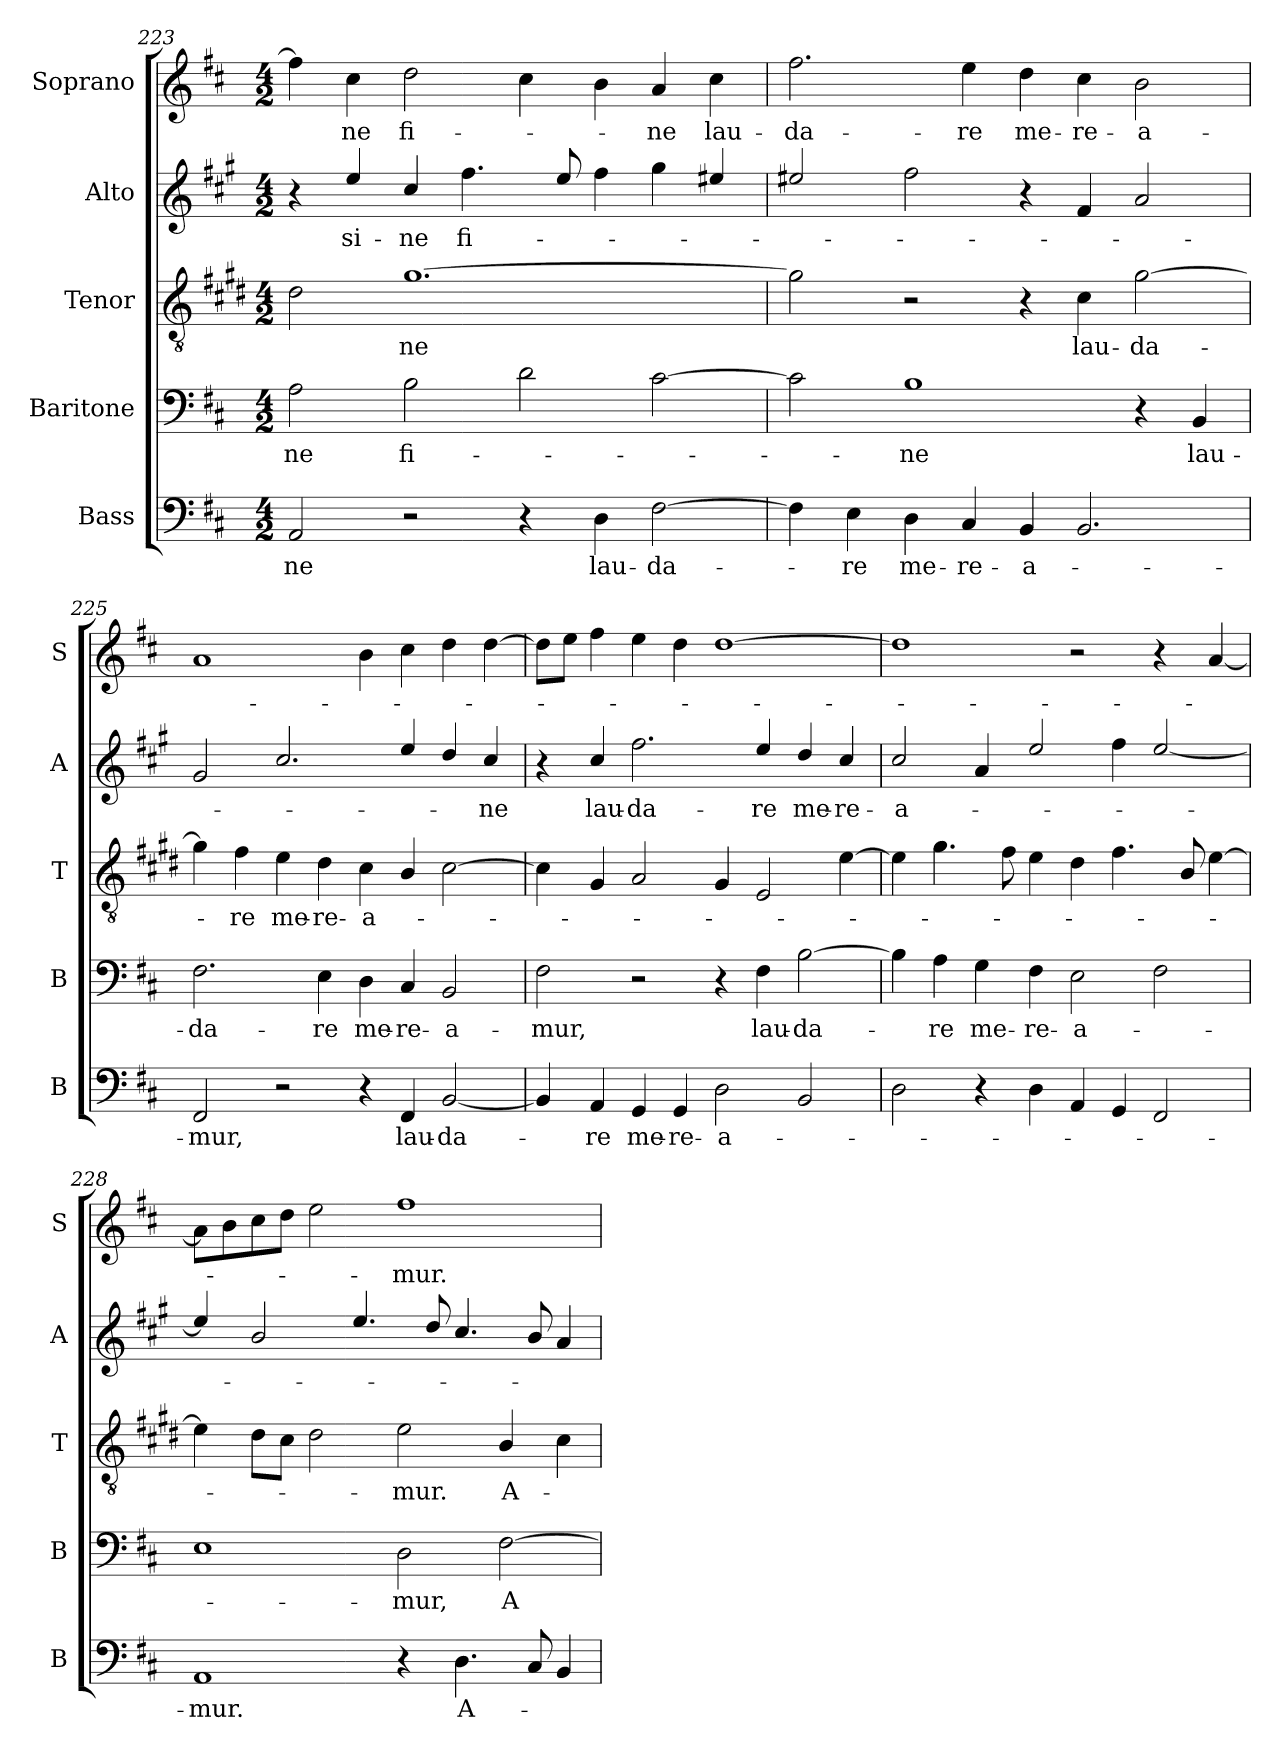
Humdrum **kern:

**kern	**text	**kern	**text	**kern	**text	**kern	**text	**kern	**text
*part5	*part5	*part4	*part4	*part3	*part3	*part2	*part2	*part1	*part1
*staff5	*staff5	*staff4	*staff4	*staff3	*staff3	*staff2	*staff2	*staff1	*staff1
*I"Bass	*	*I"Baritone	*	*I"Tenor	*	*I"Alto	*	*I"Soprano	*
*I'B	*	*I'B	*	*I'T	*	*I'A	*	*I'S	*
*clefF4	*	*clefF4	*	*clefGv2	*	*clefG2	*	*clefG2	*
*	*	*	*	*ITrd1c2	*	*ITrd4c7	*	*	*
*k[f#c#]	*	*k[f#c#]	*	*k[f#c#]	*	*k[f#c#]	*	*k[f#c#]	*
*D:	*	*D:	*	*D:	*	*D:	*	*D:	*
*M4/2	*	*M4/2	*	*M4/2	*	*M4/2	*	*M4/2	*
=223	=223	=223	=223	=223	=223	=223	=223	=223	=223
!	!LO:LY:b	!	!	!	!	!	!	!	!
!	!	!	!LO:LY:b	!	!	!	!	!	!
2AA/	-ne	2A\	-ne	2c#\	.	4r	.	4ff#\]	.
!	!	!	!	!	!	!	!LO:LY:b	!	!
!	!	!	!	!	!	!	!	!	!LO:LY:b
.	.	.	.	.	.	4a/	si-	4cc#\	-ne
!	!	!	!LO:LY:b	!	!	!	!	!	!
!	!	!	!	!	!LO:LY:b	!	!	!	!
!	!	!	!	!	!	!	!LO:LY:b	!	!
!	!	!	!	!	!	!	!	!	!LO:LY:b
2r	.	2B\	fi-	[1.f#	-ne	4f#/	-ne	2dd\	fi-
!	!	!	!	!	!	!	!LO:LY:b	!	!
.	.	.	.	.	.	4.b\	fi-	.	.
4r	.	2d\	.	.	.	.	.	4cc#\	.
.	.	.	.	.	.	8a/	.	.	.
!	!LO:LY:b	!	!	!	!	!	!	!	!
4D\	lau-	.	.	.	.	4b\	.	4b\	.
!	!LO:LY:b	!	!	!	!	!	!	!	!
!	!	!	!	!	!	!	!	!	!LO:LY:b
[2F#\	-da-	[2c#\	.	.	.	4cc#\	.	4a/	-ne
!	!	!	!	!	!	!	!	!	!LO:LY:b
.	.	.	.	.	.	4a#X/	.	4cc#\	lau-
=224	=224	=224	=224	=224	=224	=224	=224	=224	=224
!	!	!	!	!	!	!	!	!	!LO:LY:b
4F#\]	.	2c#\]	.	2f#\]	.	2a#X/	.	2.ff#\	-da-
!	!LO:LY:b	!	!	!	!	!	!	!	!
4E\	-re	.	.	.	.	.	.	.	.
!	!LO:LY:b	!	!	!	!	!	!	!	!
!	!	!	!LO:LY:b	!	!	!	!	!	!
4D\	me-	1B	-ne	2r	.	2b\	.	.	.
!	!LO:LY:b	!	!	!	!	!	!	!	!
!	!	!	!	!	!	!	!	!	!LO:LY:b
4C#/	-re-	.	.	.	.	.	.	4ee\	-re
!	!LO:LY:b	!	!	!	!	!	!	!	!
!	!	!	!	!	!	!	!	!	!LO:LY:b
4BB/	-a-	.	.	4r	.	4r	.	4dd\	me-
!	!	!	!	!	!LO:LY:b	!	!	!	!
!	!	!	!	!	!	!	!	!	!LO:LY:b
2.BB/	.	.	.	4B\	lau-	4B/	.	4cc#\	-re-
!	!	!	!	!	!LO:LY:b	!	!	!	!
!	!	!	!	!	!	!	!	!	!LO:LY:b
.	.	4r	.	[2f#\	-da-	2d/	.	2b\	-a-
!	!	!	!LO:LY:b	!	!	!	!	!	!
.	.	4BB/	lau-	.	.	.	.	.	.
=225	=225	=225	=225	=225	=225	=225	=225	=225	=225
!	!LO:LY:b	!	!	!	!	!	!	!	!
!	!	!	!LO:LY:b	!	!	!	!	!	!
2FF#/	-mur,	2.F#\	-da-	4f#\]	.	2c#/	.	1a	.
!	!	!	!	!	!LO:LY:b	!	!	!	!
.	.	.	.	4e\	-re	.	.	.	.
!	!	!	!	!	!LO:LY:b	!	!	!	!
2r	.	.	.	4d\	me-	2.f#/	.	.	.
!	!	!	!LO:LY:b	!	!	!	!	!	!
!	!	!	!	!	!LO:LY:b	!	!	!	!
.	.	4E\	-re	4c#\	-re-	.	.	.	.
!	!	!	!LO:LY:b	!	!	!	!	!	!
!	!	!	!	!	!LO:LY:b	!	!	!	!
4r	.	4D\	me-	4B\	-a-	.	.	4b\	.
!	!LO:LY:b	!	!	!	!	!	!	!	!
!	!	!	!LO:LY:b	!	!	!	!	!	!
4FF#/	lau-	4C#/	-re-	4A/	.	4a/	.	4cc#\	.
!	!LO:LY:b	!	!	!	!	!	!	!	!
!	!	!	!LO:LY:b	!	!	!	!	!	!
[2BB/	-da-	2BB/	-a-	[2B\	.	4g/	.	4dd\	.
!	!	!	!	!	!	!	!LO:LY:b	!	!
.	.	.	.	.	.	4f#/	-ne	[4dd\	.
!!LO:LB:g=z
=226	=226	=226	=226	=226	=226	=226	=226	=226	=226
!	!	!	!LO:LY:b	!	!	!	!	!	!
4BB/]	.	2F#\	-mur,	4B\]	.	4r	.	8dd\L]	.
.	.	.	.	.	.	.	.	8ee\J	.
!	!LO:LY:b	!	!	!	!	!	!	!	!
!	!	!	!	!	!	!	!LO:LY:b	!	!
4AA/	-re	.	.	4F#/	.	4f#/	lau-	4ff#\	.
!	!LO:LY:b	!	!	!	!	!	!	!	!
!	!	!	!	!	!	!	!LO:LY:b	!	!
4GG/	me-	2r	.	2G/	.	2.b\	-da-	4ee\	.
!	!LO:LY:b	!	!	!	!	!	!	!	!
4GG/	-re-	.	.	.	.	.	.	4dd\	.
!	!LO:LY:b	!	!	!	!	!	!	!	!
2D\	-a-	4r	.	4F#/	.	.	.	[1dd	.
!	!	!	!LO:LY:b	!	!	!	!	!	!
!	!	!	!	!	!	!	!LO:LY:b	!	!
.	.	4F#\	lau-	2D/	.	4a/	-re	.	.
!	!	!	!LO:LY:b	!	!	!	!	!	!
!	!	!	!	!	!	!	!LO:LY:b	!	!
2BB/	.	[2B\	-da-	.	.	4g/	me-	.	.
!	!	!	!	!	!	!	!LO:LY:b	!	!
.	.	.	.	[4d\	.	4f#/	-re-	.	.
=227	=227	=227	=227	=227	=227	=227	=227	=227	=227
!	!	!	!	!	!	!	!LO:LY:b	!	!
2D\	.	4B\]	.	4d\]	.	2f#/	-a-	1dd]	.
!	!	!	!LO:LY:b	!	!	!	!	!	!
.	.	4A\	-re	4.f#\	.	.	.	.	.
!	!	!	!LO:LY:b	!	!	!	!	!	!
4r	.	4G\	me-	.	.	4d/	.	.	.
.	.	.	.	8e\	.	.	.	.	.
!	!	!	!LO:LY:b	!	!	!	!	!	!
4D\	.	4F#\	-re-	4d\	.	2a/	.	.	.
!	!	!	!LO:LY:b	!	!	!	!	!	!
4AA/	.	2E\	-a-	4c#\	.	.	.	2r	.
4GG/	.	.	.	4.e\	.	4b\	.	.	.
2FF#/	.	2F#\	.	.	.	[2a/	.	4r	.
.	.	.	.	8A/	.	.	.	.	.
.	.	.	.	[4d\	.	.	.	[4a/	.
=228	=228	=228	=228	=228	=228	=228	=228	=228	=228
!	!LO:LY:b	!	!	!	!	!	!	!	!
1AA	-mur.	1E	.	4d\]	.	4a/]	.	8a\L]	.
.	.	.	.	.	.	.	.	8b\	.
.	.	.	.	8c#\L	.	2e/	.	8cc#\	.
.	.	.	.	8B\J	.	.	.	8dd\J	.
.	.	.	.	2c#\	.	.	.	2ee\	.
.	.	.	.	.	.	4.a/	.	.	.
!	!	!	!LO:LY:b	!	!	!	!	!	!
!	!	!	!	!	!LO:LY:b	!	!	!	!
!	!	!	!	!	!	!	!	!	!LO:LY:b
4r	.	2D\	-mur,	2d\	-mur.	.	.	1ff#	-mur.
.	.	.	.	.	.	8g/	.	.	.
!	!LO:LY:b	!	!	!	!	!	!	!	!
4.D\	A-	.	.	.	.	4.f#/	.	.	.
!	!	!	!LO:LY:b	!	!	!	!	!	!
!	!	!	!	!	!LO:LY:b	!	!	!	!
.	.	[2F#\	A-	4A/	A-	.	.	.	.
8C#/	.	.	.	.	.	8e/	.	.	.
4BB/	.	.	.	4B\	.	4d/	.	.	.
=	=	=	=	=	=	=	=	=	=
*-	*-	*-	*-	*-	*-	*-	*-	*-	*-
